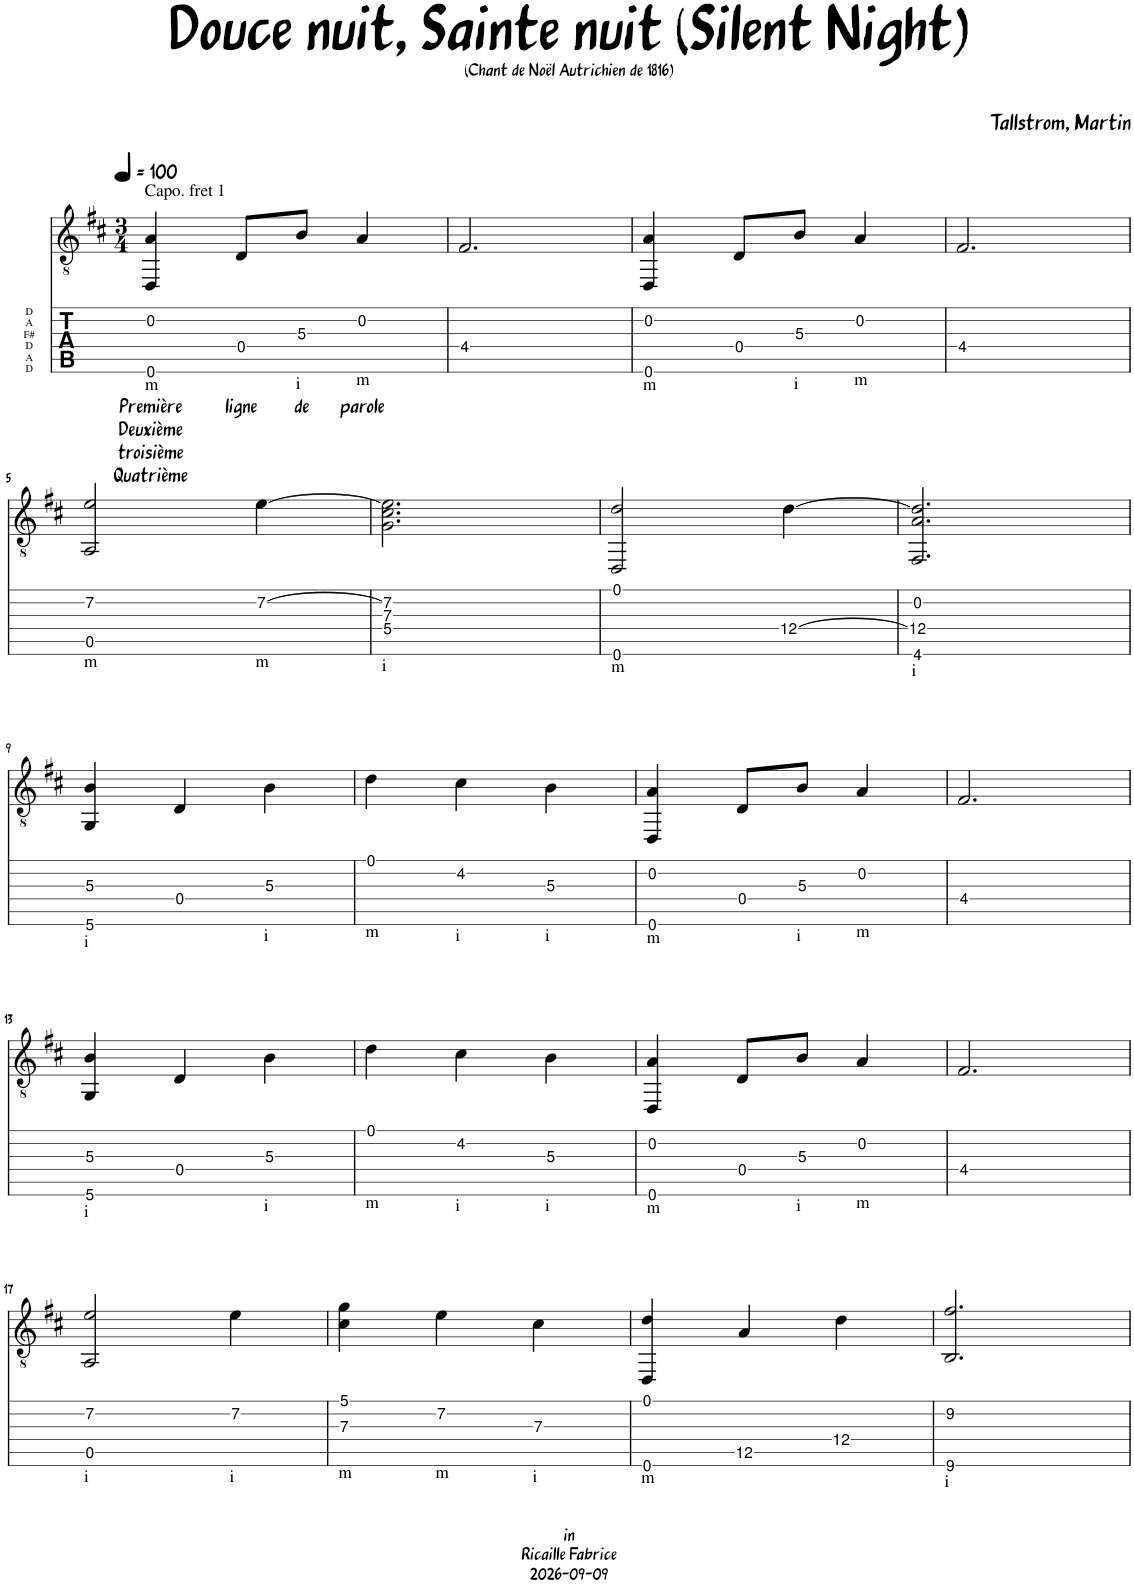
**kern	**text	**text	**text	**text	**kern
*part1	*part1	*part1	*part1	*part1	*part1
*staff2	*staff2	*staff2	*staff2	*staff2	*staff1
*I"Steel Guitar	*	*	*	*	*
*stria6	*	*	*	*	*
*	*	*	*	*	*clefGv2
*k[f#c#]	*	*	*	*	*k[f#c#]
*M3/4	*	*	*	*	*M3/4
*MM100	*	*	*	*	*MM100
=1	=1	=1	=1	=1	=1
!	!	!	!	!	!LO:TX:a:t=Capo. fret 1
!	!LO:LY:b	!LO:LY:b	!LO:LY:b	!LO:LY:b	!
4DD 4A	Première	Deuxième	troisième	Quatrième	4DD/ 4A/
!	!LO:LY:b	!	!	!	!
8DL	ligne	.	.	.	8D/L
!	!LO:LY:b	!	!	!	!
8BJ	de	.	.	.	8B/J
!	!LO:LY:b	!	!	!	!
4A	parole	.	.	.	4A/
=2	=2	=2	=2	=2	=2
2.F#	.	.	.	.	2.F#/
=3	=3	=3	=3	=3	=3
4DD 4A	.	.	.	.	4DD/ 4A/
8DL	.	.	.	.	8D/L
8BJ	.	.	.	.	8B/J
4A	.	.	.	.	4A/
=4	=4	=4	=4	=4	=4
2.F#	.	.	.	.	2.F#/
!!LO:LB:g=z
=5	=5	=5	=5	=5	=5
2AA 2e	.	.	.	.	2AA/ 2e/
[4e	.	.	.	.	[4e\
=6	=6	=6	=6	=6	=6
2.G 2.c# 2.e]	.	.	.	.	2.G\ 2.c#\ 2.e\]
=7	=7	=7	=7	=7	=7
2DD 2d	.	.	.	.	2DD/ 2d/
[4d	.	.	.	.	[4d\
=8	=8	=8	=8	=8	=8
2.FF# 2.d] 2.A	.	.	.	.	2.FF#/ 2.A/ 2.d/]
!!LO:LB:g=z
=9	=9	=9	=9	=9	=9
4GG 4B	.	.	.	.	4GG/ 4B/
4D	.	.	.	.	4D/
4B	.	.	.	.	4B\
=10	=10	=10	=10	=10	=10
4d	.	.	.	.	4d\
4c#	.	.	.	.	4c#\
4B	.	.	.	.	4B\
=11	=11	=11	=11	=11	=11
4DD 4A	.	.	.	.	4DD/ 4A/
8DL	.	.	.	.	8D/L
8BJ	.	.	.	.	8B/J
4A	.	.	.	.	4A/
=12	=12	=12	=12	=12	=12
2.F#	.	.	.	.	2.F#/
!!LO:LB:g=z
=13	=13	=13	=13	=13	=13
4GG 4B	.	.	.	.	4GG/ 4B/
4D	.	.	.	.	4D/
4B	.	.	.	.	4B\
=14	=14	=14	=14	=14	=14
4d	.	.	.	.	4d\
4c#	.	.	.	.	4c#\
4B	.	.	.	.	4B\
=15	=15	=15	=15	=15	=15
4DD 4A	.	.	.	.	4DD/ 4A/
8DL	.	.	.	.	8D/L
8BJ	.	.	.	.	8B/J
4A	.	.	.	.	4A/
=16	=16	=16	=16	=16	=16
2.F#	.	.	.	.	2.F#/
!!LO:LB:g=z
=17	=17	=17	=17	=17	=17
2AA 2e	.	.	.	.	2AA/ 2e/
4e	.	.	.	.	4e\
=18	=18	=18	=18	=18	=18
4c# 4g	.	.	.	.	4c#\ 4g\
4e	.	.	.	.	4e\
4c#	.	.	.	.	4c#\
=19	=19	=19	=19	=19	=19
4DD 4d	.	.	.	.	4DD/ 4d/
4A	.	.	.	.	4A/
4d	.	.	.	.	4d\
=20	=20	=20	=20	=20	=20
2.BB 2.f#	.	.	.	.	2.BB/ 2.f#/
=	=	=	=	=	=
*-	*-	*-	*-	*-	*-
